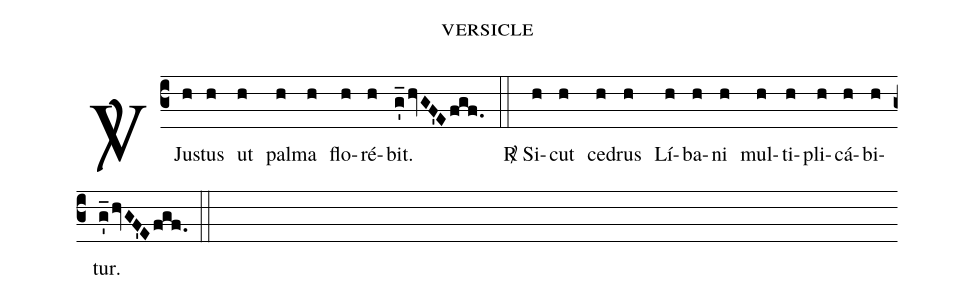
name: versicle;
def-m1:\ifx\vrlinebreak\undefined\else;
def-m2:\fi;
%%
(c3)<sp>V/</sp>~Ju(h)stus(h) ut(h) pal(h)ma(h) flo(h)ré(h)bit.(g_'hvGF'Efgf.) (::[em1]Z[em2])
<sp>R/</sp>~Si(h)cut(h) ce(h)drus(h) Lí(h)ba(h)ni(h) mul(h)ti(h)pli(h)cá(h)bi(h)tur.(g_'hvGF'Efgf.) (::)
